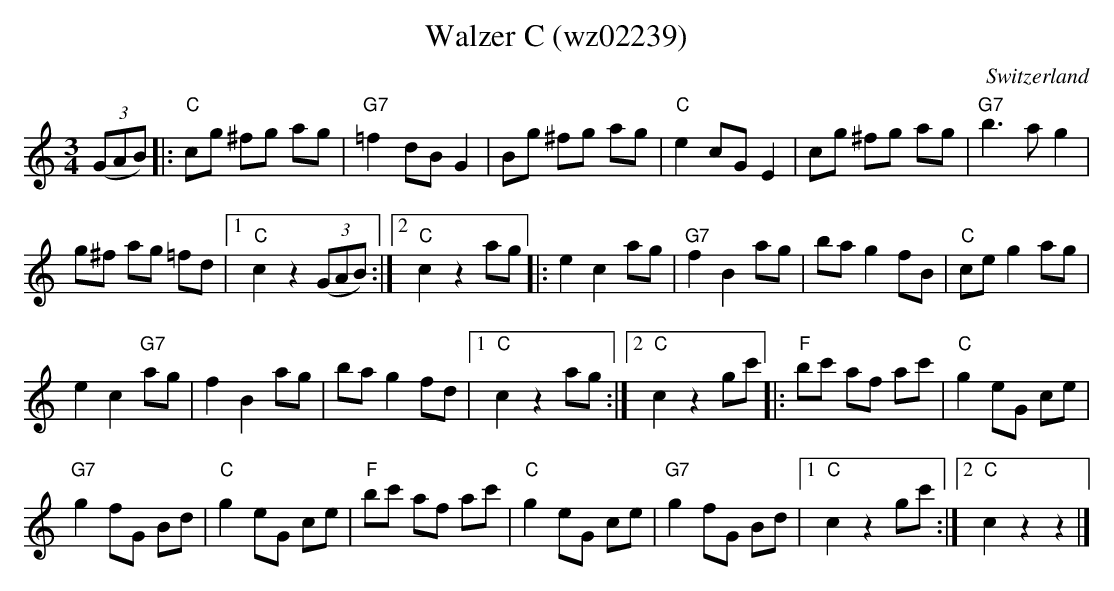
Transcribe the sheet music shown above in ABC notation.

X:1
T:Walzer C (wz02239)
O:Switzerland
M:3/4
L:1/8
K:C major
((3GAB) |: "C"cg ^fg ag | "G7"=f2dBG2 | Bg ^fg ag | "C"e2cGE2 | cg ^fg ag | "G7"b3ag2 |
g^f ag =fd |1 "C"c2z2 ((3GAB) :|2 "C"c2z2 ag |: e2c2ag | "G7"f2B2ag | bag2fB | "C"ceg2ag |
e2c2"G7"ag | f2B2 ag | bag2fd |1 "C"c2z2ag :|2 "C"c2z2gc' |: "F"bc' af ac' | "C"g2eG ce |
"G7"g2fG Bd | "C"g2eG ce | "F"bc' af ac' | "C"g2eG ce | "G7"g2fG Bd |1 "C"c2z2gc' :|2 "C"c2z2z2 |]
